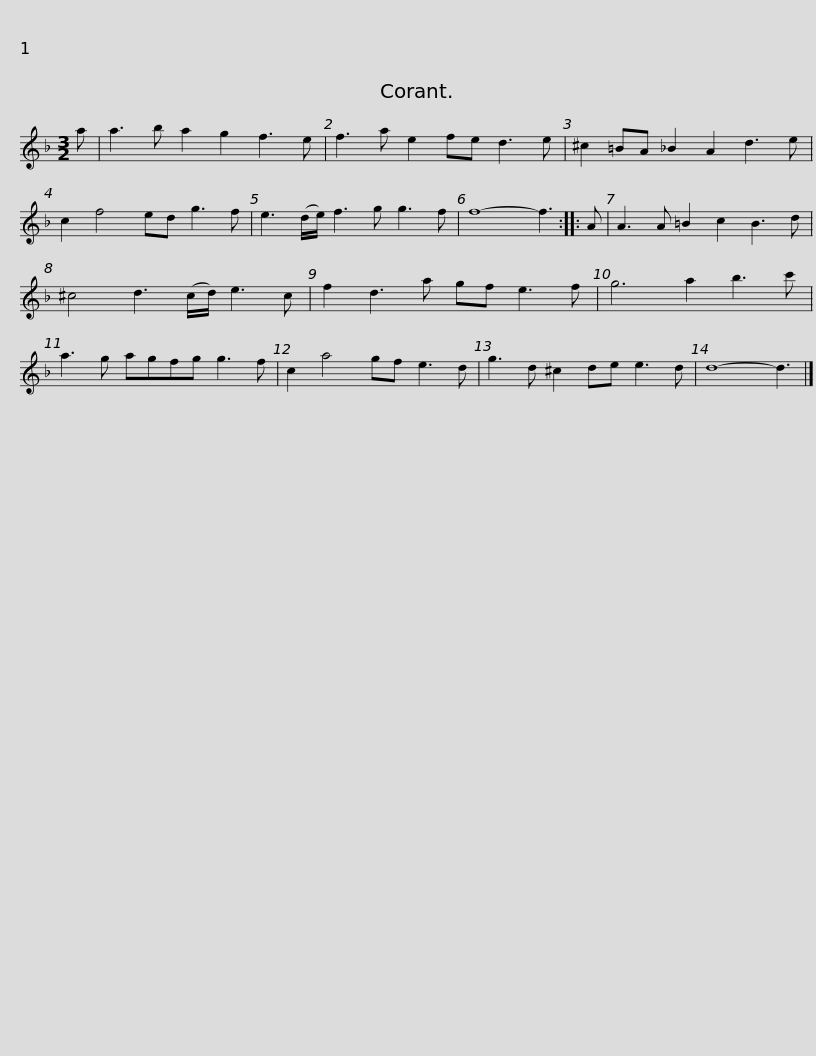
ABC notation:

X:1
L:1/8
M:3/2
I:linebreak $
K:Dmin
V:1 treble
V:1
 a | a3 b a2 g2 f3 e | f3 a e2 fe d3 e | ^c2 =BA _B2 A2 d3 e | c2 f4 ed g3 f | %5
 e3 (d/e/) f3 g g3 f |$ f8- f3 :: A | A3 A =B2 c2 B3 d | ^c4 d3 (c/d/) e3 c | %10
 f2 d3 a gf e3 f | g6 a2 b3 c' |$ a3 g agfg g3 f | c2 a4 gf e3 d | g3 d ^c2 de e3 d | %15
 d8- d3 |] %16
